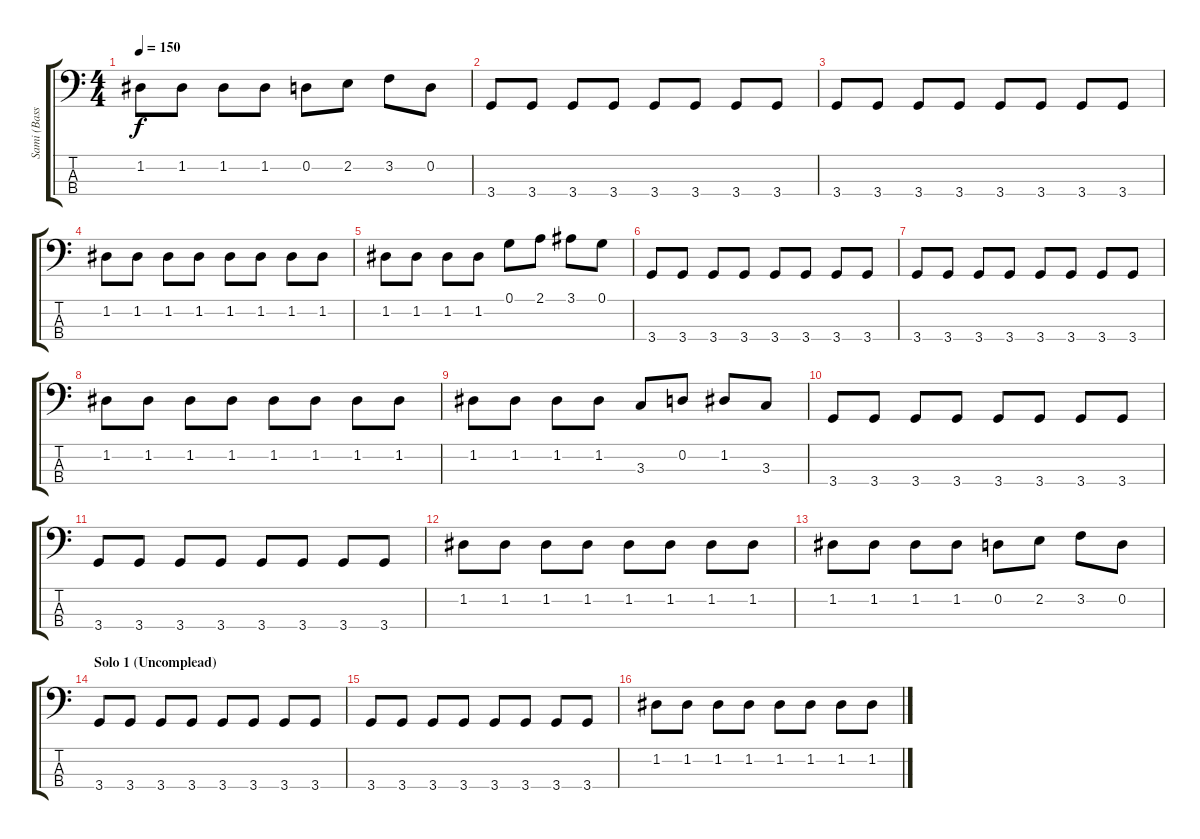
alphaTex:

\track ("Sami (Bass)" "Sami (Bass") {instrument electricbassfinger}
\staff {score tabs}
\tuning (G2 D2 A1 E1) {hide}
\ts (4 4)
\tempo 150
\clef f4
\ks c
1.2.8{dy f} 1.2.8 1.2.8 1.2.8 0.2.8 2.2.8 3.2.8 0.2.8 |
3.4.8 3.4.8 3.4.8 3.4.8 3.4.8 3.4.8 3.4.8 3.4.8 |
3.4.8 3.4.8 3.4.8 3.4.8 3.4.8 3.4.8 3.4.8 3.4.8 |
1.2.8 1.2.8 1.2.8 1.2.8 1.2.8 1.2.8 1.2.8 1.2.8 |
1.2.8 1.2.8 1.2.8 1.2.8 0.1.8 2.1.8 3.1.8 0.1.8 |
3.4.8 3.4.8 3.4.8 3.4.8 3.4.8 3.4.8 3.4.8 3.4.8 |
3.4.8 3.4.8 3.4.8 3.4.8 3.4.8 3.4.8 3.4.8 3.4.8 |
1.2.8 1.2.8 1.2.8 1.2.8 1.2.8 1.2.8 1.2.8 1.2.8 |
1.2.8 1.2.8 1.2.8 1.2.8 3.3.8 0.2.8 1.2.8 3.3.8 |
3.4.8 3.4.8 3.4.8 3.4.8 3.4.8 3.4.8 3.4.8 3.4.8 |
3.4.8 3.4.8 3.4.8 3.4.8 3.4.8 3.4.8 3.4.8 3.4.8 |
1.2.8 1.2.8 1.2.8 1.2.8 1.2.8 1.2.8 1.2.8 1.2.8 |
1.2.8 1.2.8 1.2.8 1.2.8 0.2.8 2.2.8 3.2.8 0.2.8 |
\section ("" "Solo 1 (Uncomplead)")
3.4.8 3.4.8 3.4.8 3.4.8 3.4.8 3.4.8 3.4.8 3.4.8 |
3.4.8 3.4.8 3.4.8 3.4.8 3.4.8 3.4.8 3.4.8 3.4.8 |
1.2.8 1.2.8 1.2.8 1.2.8 1.2.8 1.2.8 1.2.8 1.2.8
